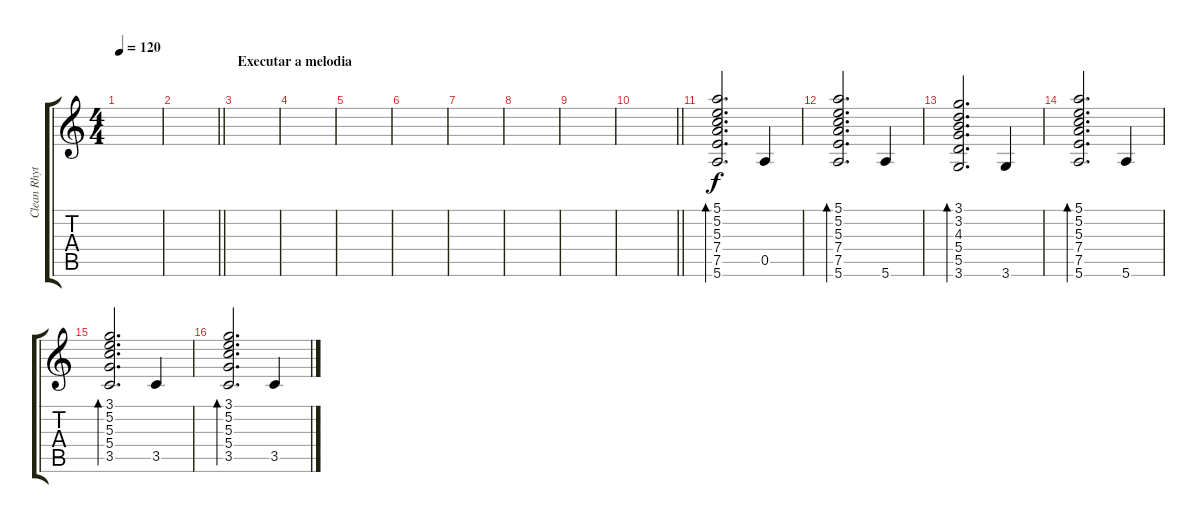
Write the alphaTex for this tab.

\track ("Clean Rhythm 2" "Clean Rhyt") {instrument acousticguitarsteel}
\staff {score tabs}
\tuning (E4 B3 G3 D3 A2 E2) {hide}
\ts (4 4)
\tempo 120
\clef g2
\ks c
|
\barLineRight lightlight
|
\section ("" "Executar a melodia")
|
|
|
|
|
|
|
\barLineRight lightlight
|
(5.1 5.2 5.3 7.4 7.5 5.6).2{d bd 120} 0.5.4 |
(5.1 5.2 5.3 7.4 7.5 5.6).2{d bd 120} 5.6.4 |
(3.1 3.2 4.3 5.4 5.5 3.6).2{d bd 120} 3.6.4 |
(5.1 5.2 5.3 7.4 7.5 5.6).2{d bd 120} 5.6.4 |
(3.1 5.2 5.3 5.4 3.5).2{d bd 120} 3.5.4 |
(3.1 5.2 5.3 5.4 3.5).2{d bd 120} 3.5.4
